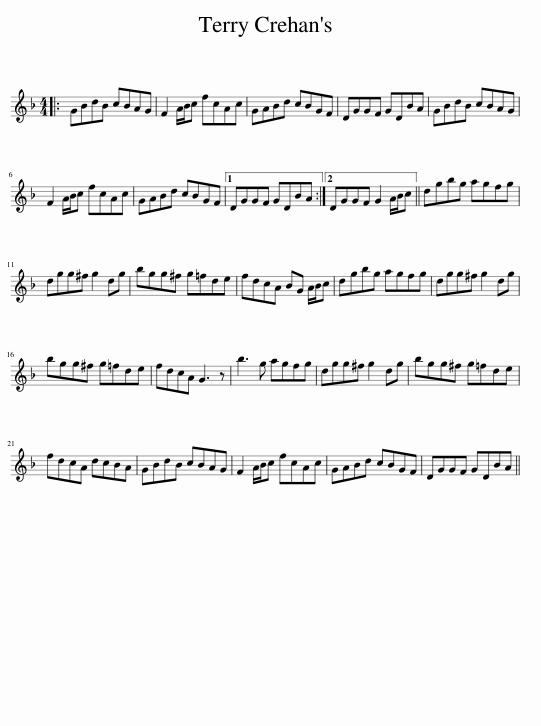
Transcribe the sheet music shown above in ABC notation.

X:1
L:1/8
M:4/4
I:linebreak $
K:F
V:1 treble
V:1
|: GBdB cBAG | F2 A/B/c fcAc | GABd cBGF | DGGF GDBA | GBdB cBAG |$ %5
 F2 A/B/c fcAc | GABd cBGF |1 DGGF GDBA :|2 DGGF G2 A/B/c || dgbg agfg |$ %10
 dgg^f g2 dg | bgg^f g=fde | fdcA BG A/B/c | dgbg agfg | dgg^f g2 dg |$ %15
 bgg^f g=fde | fdcA G3 z | b3 g agfg | dgg^f g2 dg | bgg^f g=fde |$ %20
 fdcA dcBA | GBdB cBAG | F2 A/B/c fcAc | GABd cBGF | DGGF GDBA || %25
